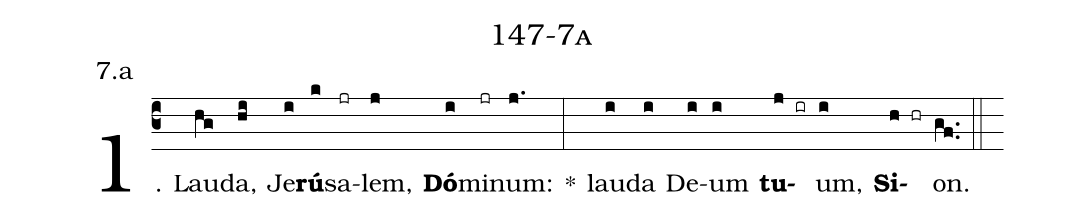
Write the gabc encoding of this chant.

name: 147-7a;
annotation: 7.a;
%%
(c3)1. Lau(hg)da,(hi) Je(i)<b>rú</b>(k)sa(jr)lem,(j) <b>Dó</b>(i)mi(jr)num:(j.) *(:) lau(i)da(i) De(i)um(i) <b>tu</b>(j ir)um,(i) <b>Si</b>(h hr)on.(gf..) (::)
